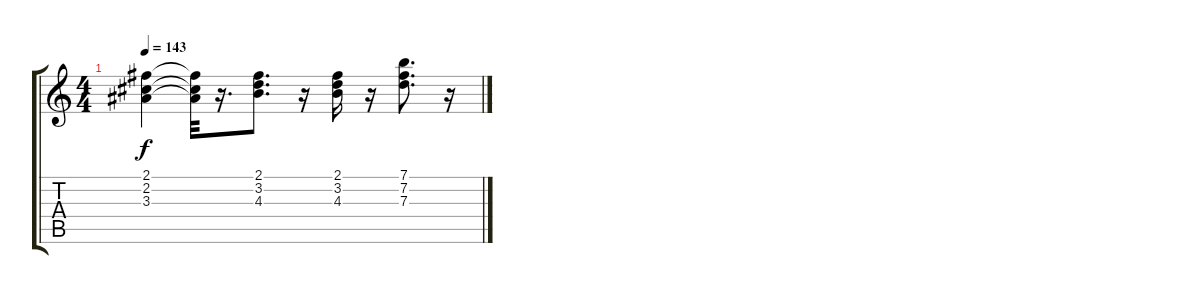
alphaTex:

\track "" {instrument electricguitarclean}
\staff {score tabs}
\tuning (E4 B3 G3 D3 A2 E2) {hide}
\ts (4 4)
\tempo 143
\clef g2
\ks c
(2.1 2.2 3.3).4{dy f} (2.1{t} 2.2{t} 3.3{t}).32 r.16{d} (2.1 3.2 4.3).8{d} r.16 (2.1 3.2 4.3).16 r.16 (7.1 7.2 7.3).8{d} r.16
